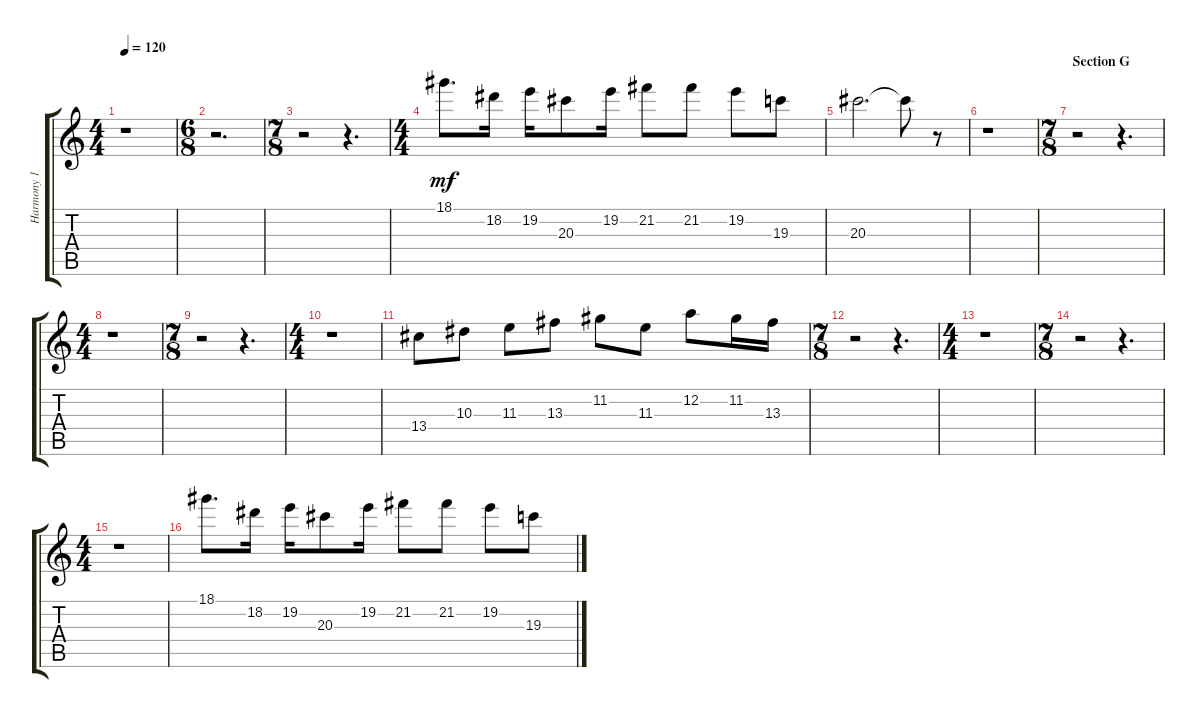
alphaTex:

\track ("Harmony 1" "Harmony 1") {instrument overdrivenguitar}
\staff {score tabs}
\tuning (D4 A3 F3 C3 G2 C2) {hide}
\ts (4 4)
\tempo 120
\clef g2
\ks aminor
r.1{dy mf} |
\ts (6 8)
r.2{d} |
\ts (7 8)
r.2 r.4{d} |
\ts (4 4)
18.1.8{d} 18.2.16 19.2.16 20.3.8 19.2.16 21.2.8 21.2.8 19.2.8 19.3.8 |
20.3.2{d} 20.3{t}.8 r.8 |
r.1 |
\ts (7 8)
\section ("" "Section G")
r.2 r.4{d} |
\ts (4 4)
r.1 |
\ts (7 8)
r.2 r.4{d} |
\ts (4 4)
r.1 |
13.4.8 10.3.8 11.3.8 13.3.8 11.2.8 11.3.8 12.2.8 11.2.16 13.3.16 |
\ts (7 8)
r.2 r.4{d} |
\ts (4 4)
r.1 |
\ts (7 8)
r.2 r.4{d} |
\ts (4 4)
r.1 |
18.1.8{d} 18.2.16 19.2.16 20.3.8 19.2.16 21.2.8 21.2.8 19.2.8 19.3.8
